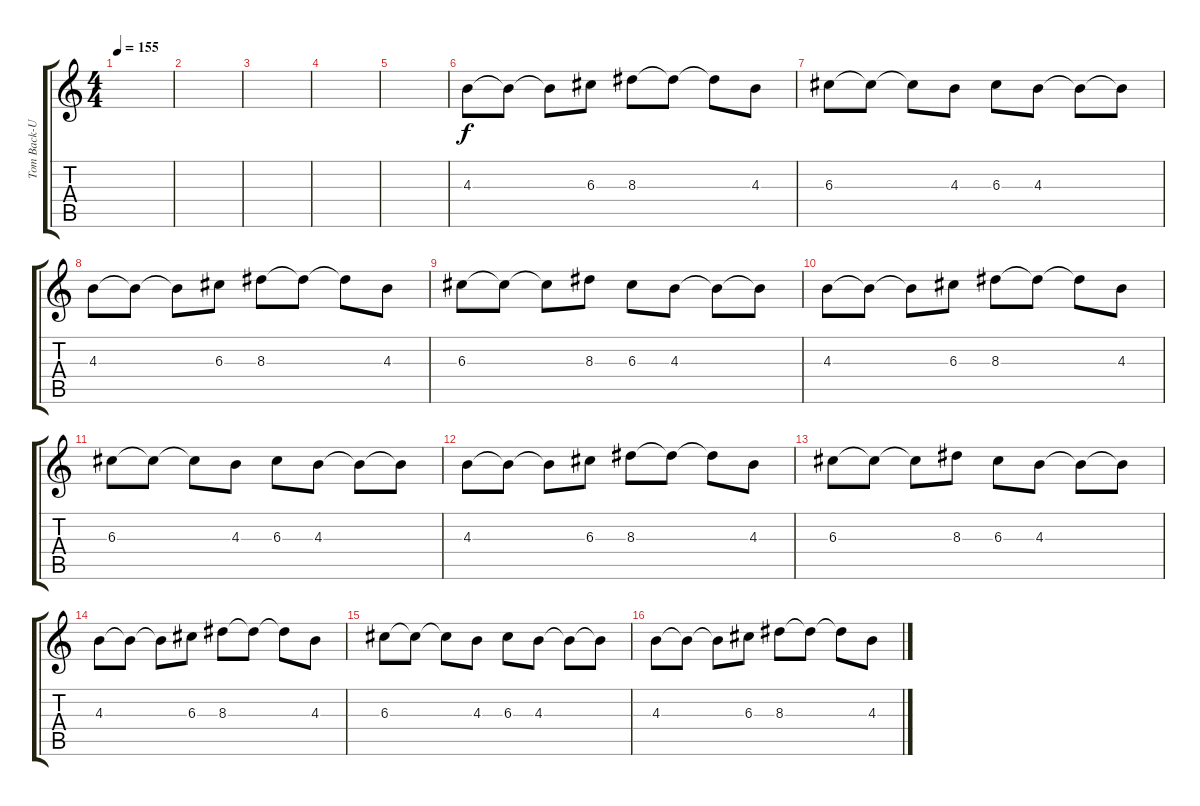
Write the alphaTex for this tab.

\track ("Tom Back-Up Vocals" "Tom Back-U") {instrument overdrivenguitar}
\staff {score tabs}
\tuning (E4 B3 G3 D3 A2 E2) {hide}
\ts (4 4)
\tempo 155
\clef g2
\ks c
|
|
|
|
|
4.3.8 4.3{t}.8 4.3{t}.8 6.3.8 8.3.8 8.3{t}.8 8.3{t}.8 4.3.8 |
6.3.8 6.3{t}.8 6.3{t}.8 4.3.8 6.3.8 4.3.8 4.3{t}.8 4.3{t}.8 |
4.3.8 4.3{t}.8 4.3{t}.8 6.3.8 8.3.8 8.3{t}.8 8.3{t}.8 4.3.8 |
6.3.8 6.3{t}.8 6.3{t}.8 8.3.8 6.3.8 4.3.8 4.3{t}.8 4.3{t}.8 |
4.3.8 4.3{t}.8 4.3{t}.8 6.3.8 8.3.8 8.3{t}.8 8.3{t}.8 4.3.8 |
6.3.8 6.3{t}.8 6.3{t}.8 4.3.8 6.3.8 4.3.8 4.3{t}.8 4.3{t}.8 |
4.3.8 4.3{t}.8 4.3{t}.8 6.3.8 8.3.8 8.3{t}.8 8.3{t}.8 4.3.8 |
6.3.8 6.3{t}.8 6.3{t}.8 8.3.8 6.3.8 4.3.8 4.3{t}.8 4.3{t}.8 |
4.3.8 4.3{t}.8 4.3{t}.8 6.3.8 8.3.8 8.3{t}.8 8.3{t}.8 4.3.8 |
6.3.8 6.3{t}.8 6.3{t}.8 4.3.8 6.3.8 4.3.8 4.3{t}.8 4.3{t}.8 |
4.3.8 4.3{t}.8 4.3{t}.8 6.3.8 8.3.8 8.3{t}.8 8.3{t}.8 4.3.8
